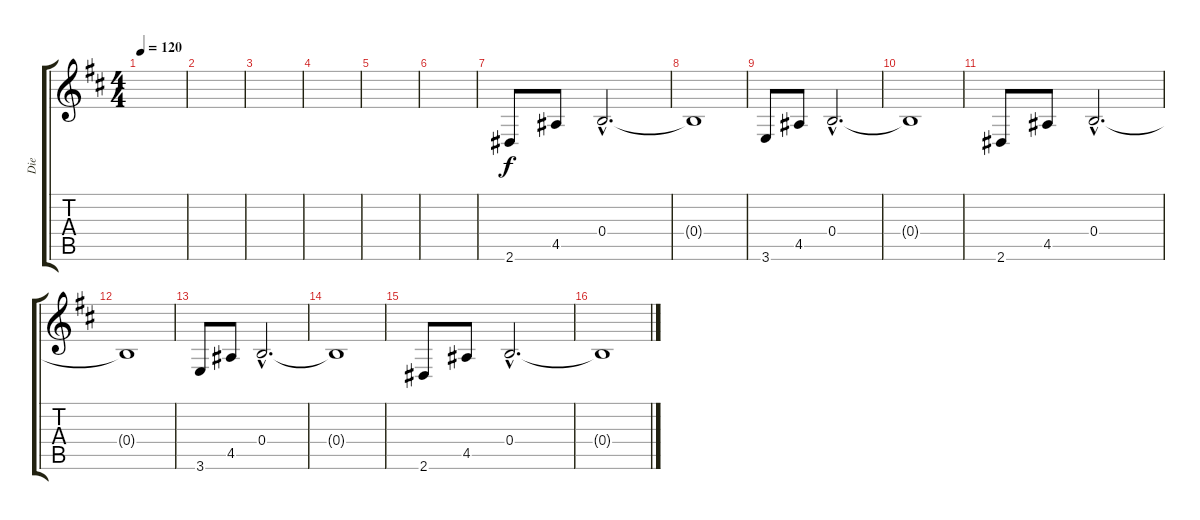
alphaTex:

\track ("Die" "Die") {instrument electricguitarclean}
\staff {score tabs}
\tuning (Db4 Ab3 E3 B2 Gb2 Db2) {hide}
\ts (4 4)
\tempo 120
\clef g2
\ks bminor
|
|
|
|
|
|
2.6.8{balance 8} 4.5.8 0.4{hac}.2{d} |
0.4{t}.1 |
3.6.8 4.5.8 0.4{hac}.2{d} |
0.4{t}.1 |
2.6.8 4.5.8 0.4{hac}.2{d} |
0.4{t}.1 |
3.6.8 4.5.8 0.4{hac}.2{d} |
0.4{t}.1 |
2.6.8 4.5.8 0.4{hac}.2{d} |
0.4{t}.1
